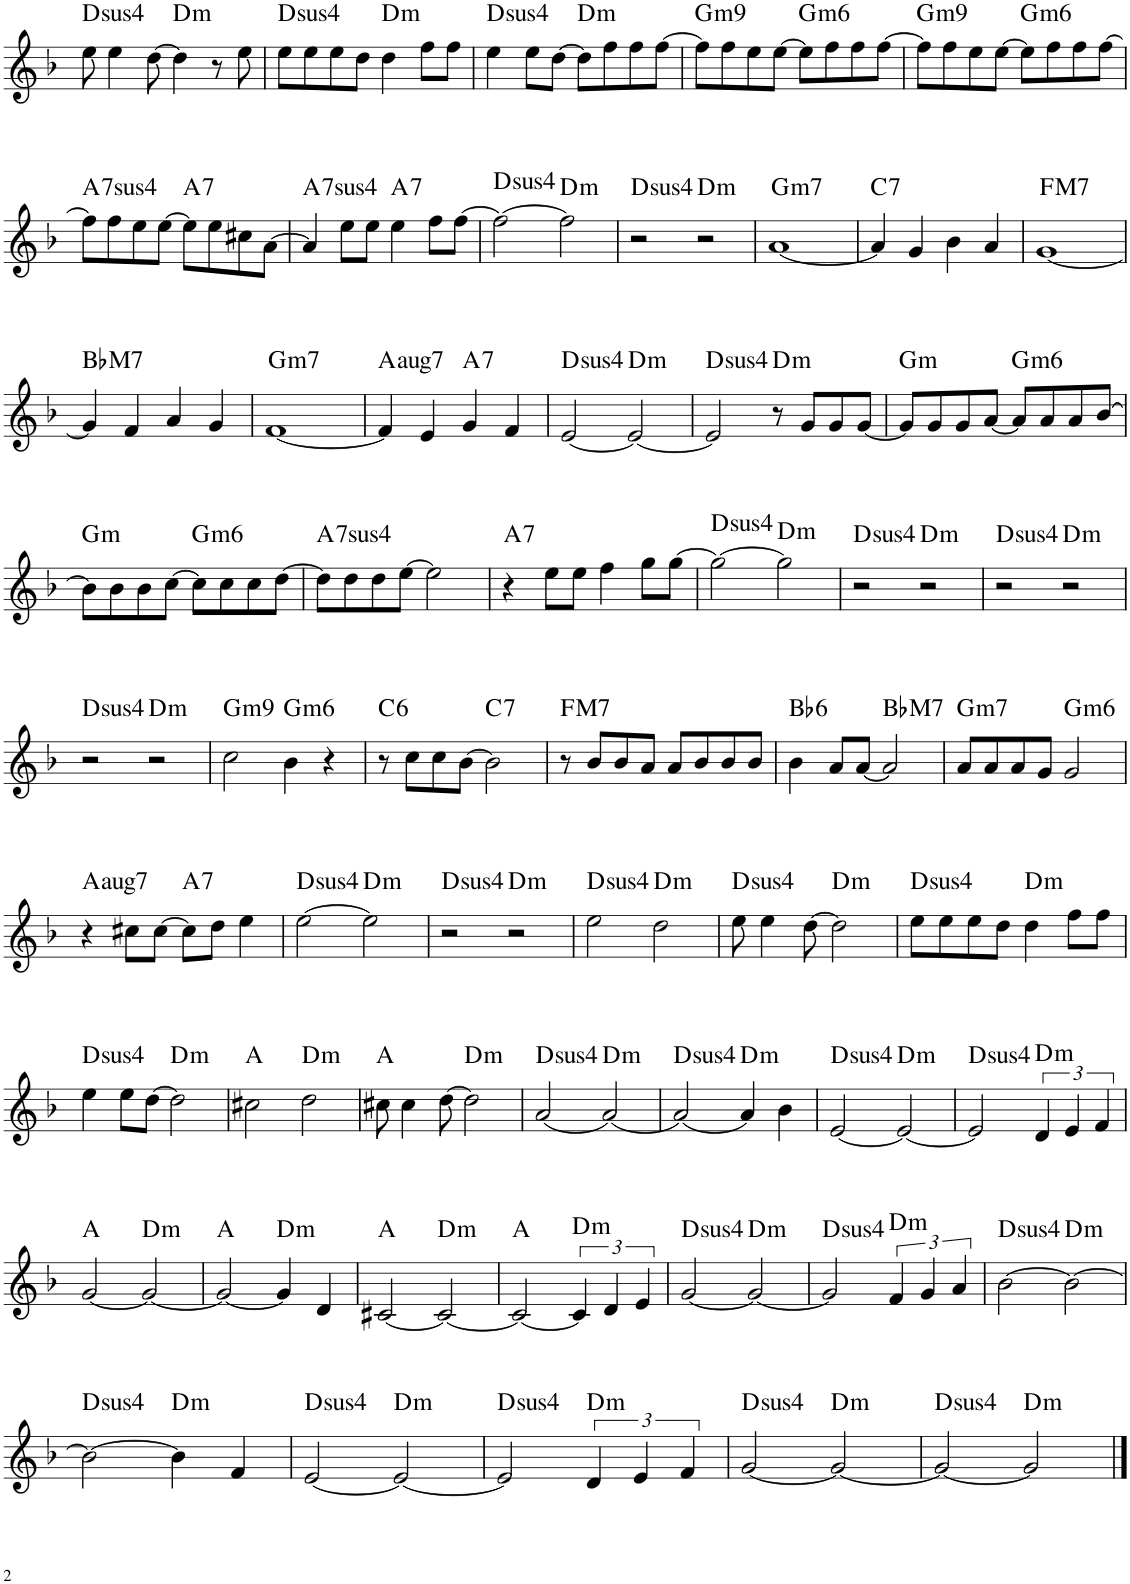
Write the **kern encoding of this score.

**kern	**harte
*part1	*part1
*staff1	*
*I"Piano	*
*I'Pno.	*
!!LO:PB:g=z
*clefG2	*
*k[b-]	*
*M4/4	*
=48	=48
!	!LO:H:kt=4
8ee\	D:sus4
4ee\	.
[8dd\	.
!	!LO:H:kt=m
4dd\]	D:min
8r	.
8ee\	.
=49	=49
!	!LO:H:kt=4
8ee\L	D:sus4
8ee\	.
8ee\	.
8dd\J	.
!	!LO:H:kt=m
4dd\	D:min
8ff\L	.
8ff\J	.
=50	=50
!	!LO:H:kt=4
4ee\	D:sus4
8ee\L	.
[8dd\J	.
!	!LO:H:kt=m
8dd\L]	D:min
8ff\	.
8ff\	.
[8ff\J	.
=51	=51
!	!LO:H:kt=m9
8ff\L]	G:min9
8ff\	.
8ee\	.
[8ee\J	.
!	!LO:H:kt=m6
8ee\L]	G:min6
8ff\	.
8ff\	.
[8ff\J	.
=52	=52
!	!LO:H:kt=m9
8ff\L]	G:min9
8ff\	.
8ee\	.
[8ee\J	.
!	!LO:H:kt=m6
8ee\L]	G:min6
8ff\	.
8ff\	.
[8ff\J	.
!!LO:LB:g=z
=53	=53
!	!LO:H:kt=74
8ff\L]	A:sus4(7)
8ff\	.
8ee\	.
[8ee\J	.
!	!LO:H:kt=7
8ee\L]	A:7
8ee\	.
8cc#X\	.
[8a\J	.
=54	=54
!	!LO:H:kt=74
4a/]	A:sus4(7)
8ee\L	.
8ee\J	.
!	!LO:H:kt=7
4ee\	A:7
8ff\L	.
[8ff\J	.
=55	=55
!	!LO:H:kt=4
2ff\_	D:sus4
!	!LO:H:kt=m
2ff\]	D:min
=56	=56
!	!LO:H:kt=4
2r	D:sus4
!	!LO:H:kt=m
2r	D:min
=57	=57
!	!LO:H:kt=m7
[1a	G:min7
=58	=58
!	!LO:H:kt=7
4a/]	C:7
4g/	.
4b-\	.
4a/	.
=59	=59
!	!LO:H:kt=M7
[1g	F:maj7
!!LO:LB:g=z
=60	=60
!	!LO:H:kt=M7
4g/]	Bb:maj7
4f/	.
4a/	.
4g/	.
=61	=61
!	!LO:H:kt=m7
[1f	G:min7
=62	=62
!	!LO:H:kt=aug7
4f/]	A:aug(b7)
4e/	.
!	!LO:H:kt=7
4g/	A:7
4f/	.
=63	=63
!	!LO:H:kt=4
[2e/	D:sus4
!	!LO:H:kt=m
2e/_	D:min
=64	=64
!	!LO:H:kt=4
2e/]	D:sus4
!	!LO:H:kt=m
8r	D:min
8g/L	.
8g/	.
[8g/J	.
=65	=65
!	!LO:H:kt=m
8g/L]	G:min
8g/	.
8g/	.
[8a/J	.
!	!LO:H:kt=m6
8a/L]	G:min6
8a/	.
8a/	.
[8b-/J	.
!!LO:LB:g=z
=66	=66
!	!LO:H:kt=m
8b-\L]	G:min
8b-\	.
8b-\	.
[8cc\J	.
!	!LO:H:kt=m6
8cc\L]	G:min6
8cc\	.
8cc\	.
[8dd\J	.
=67	=67
!	!LO:H:kt=74
8dd\L]	A:sus4(7)
8dd\	.
8dd\	.
[8ee\J	.
2ee\]	.
=68	=68
!	!LO:H:kt=7
4r	A:7
8ee\L	.
8ee\J	.
4ff\	.
8gg\L	.
[8gg\J	.
=69	=69
!	!LO:H:kt=4
2gg\_	D:sus4
!	!LO:H:kt=m
2gg\]	D:min
=70	=70
!	!LO:H:kt=4
2r	D:sus4
!	!LO:H:kt=m
2r	D:min
=71	=71
!	!LO:H:kt=4
2r	D:sus4
!	!LO:H:kt=m
2r	D:min
!!LO:LB:g=z
=72	=72
!	!LO:H:kt=4
2r	D:sus4
!	!LO:H:kt=m
2r	D:min
=73	=73
!	!LO:H:kt=m9
2cc\	G:min9
!	!LO:H:kt=m6
4b-\	G:min6
4r	.
=74	=74
!	!LO:H:kt=6
8r	C:maj6
8cc\L	.
8cc\	.
[8b-\J	.
!	!LO:H:kt=7
2b-\]	C:7
=75	=75
!	!LO:H:kt=M7
8r	F:maj7
8b-/L	.
8b-/	.
8a/J	.
8a/L	.
8b-/	.
8b-/	.
8b-/J	.
=76	=76
!	!LO:H:kt=6
4b-\	Bb:maj6
8a/L	.
[8a/J	.
!	!LO:H:kt=M7
2a/]	Bb:maj7
=77	=77
!	!LO:H:kt=m7
8a/L	G:min7
8a/	.
8a/	.
8g/J	.
!	!LO:H:kt=m6
2g/	G:min6
!!LO:LB:g=z
=78	=78
!	!LO:H:kt=aug7
4r	A:aug(b7)
8cc#X\L	.
[8cc#\J	.
!	!LO:H:kt=7
8cc#\L]	A:7
8dd\J	.
4ee\	.
=79	=79
!	!LO:H:kt=4
[2ee\	D:sus4
!	!LO:H:kt=m
2ee\]	D:min
=80	=80
!	!LO:H:kt=4
2r	D:sus4
!	!LO:H:kt=m
2r	D:min
=81	=81
!	!LO:H:kt=4
2ee\	D:sus4
!	!LO:H:kt=m
2dd\	D:min
=82	=82
!	!LO:H:kt=4
8ee\	D:sus4
4ee\	.
[8dd\	.
!	!LO:H:kt=m
2dd\]	D:min
=83	=83
!	!LO:H:kt=4
8ee\L	D:sus4
8ee\	.
8ee\	.
8dd\J	.
!	!LO:H:kt=m
4dd\	D:min
8ff\L	.
8ff\J	.
!!LO:LB:g=z
=84	=84
!	!LO:H:kt=4
4ee\	D:sus4
8ee\L	.
[8dd\J	.
!	!LO:H:kt=m
2dd\]	D:min
=85	=85
2cc#X\	A:maj
!	!LO:H:kt=m
2dd\	D:min
=86	=86
8cc#X\	A:maj
4cc#\	.
[8dd\	.
!	!LO:H:kt=m
2dd\]	D:min
=87	=87
!	!LO:H:kt=4
[2a/	D:sus4
!	!LO:H:kt=m
2a/_	D:min
=88	=88
!	!LO:H:kt=4
2a/_	D:sus4
!	!LO:H:kt=m
4a/]	D:min
4b-\	.
=89	=89
!	!LO:H:kt=4
[2e/	D:sus4
!	!LO:H:kt=m
2e/_	D:min
=90	=90
!	!LO:H:kt=4
2e/]	D:sus4
!	!LO:H:kt=m
6d/	D:min
6e/	.
6f/	.
!!LO:LB:g=z
=91	=91
[2g/	A:maj
!	!LO:H:kt=m
2g/_	D:min
=92	=92
2g/_	A:maj
!	!LO:H:kt=m
4g/]	D:min
4d/	.
=93	=93
[2c#X/	A:maj
!	!LO:H:kt=m
2c#/_	D:min
=94	=94
2c#/_	A:maj
!	!LO:H:kt=m
6c#/]	D:min
6d/	.
6e/	.
=95	=95
!	!LO:H:kt=4
[2g/	D:sus4
!	!LO:H:kt=m
2g/_	D:min
=96	=96
!	!LO:H:kt=4
2g/]	D:sus4
!	!LO:H:kt=m
6f/	D:min
6g/	.
6a/	.
=97	=97
!	!LO:H:kt=4
[2b-\	D:sus4
!	!LO:H:kt=m
2b-\_	D:min
!!LO:LB:g=z
=98	=98
!	!LO:H:kt=4
2b-\_	D:sus4
!	!LO:H:kt=m
4b-\]	D:min
4f/	.
=99	=99
!	!LO:H:kt=4
[2e/	D:sus4
!	!LO:H:kt=m
2e/_	D:min
=100	=100
!	!LO:H:kt=4
2e/]	D:sus4
!	!LO:H:kt=m
6d/	D:min
6e/	.
6f/	.
=101	=101
!	!LO:H:kt=4
[2g/	D:sus4
!	!LO:H:kt=m
2g/_	D:min
=102	=102
!	!LO:H:kt=4
2g/_	D:sus4
!	!LO:H:kt=m
2g/]	D:min
==	==
*-	*-
